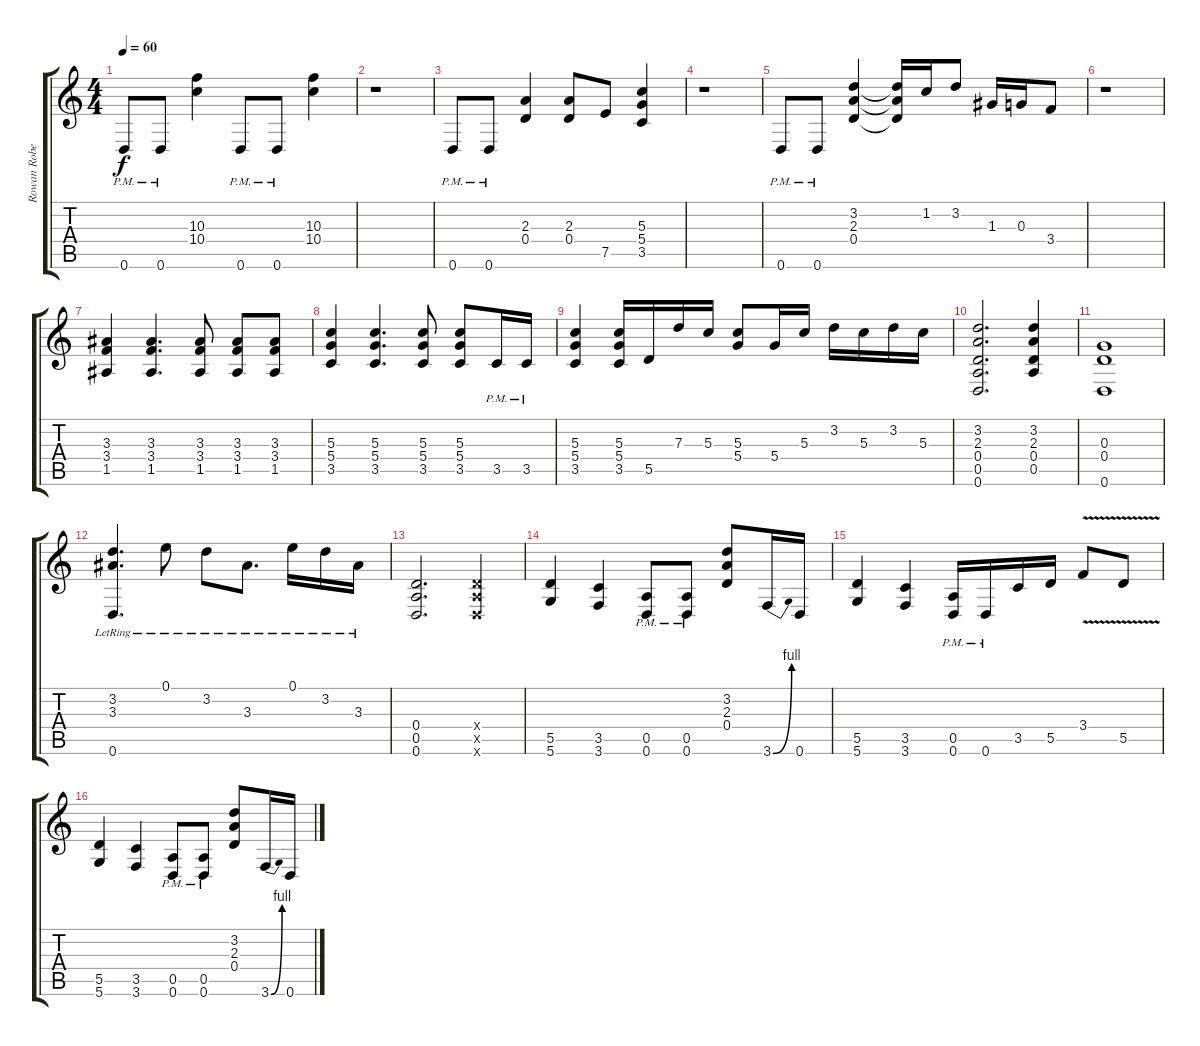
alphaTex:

\track ("Rowan Robertson III" "Rowan Robe") {instrument distortionguitar}
\staff {score tabs}
\tuning (E4 B3 G3 D3 A2 D2) {hide}
\ts (4 4)
\tempo 60
\clef g2
\ks c
0.6{pm}.8{dy f} 0.6{pm}.8 (10.3 10.4).4 0.6{pm}.8 0.6{pm}.8 (10.3 10.4).4 |
r.1 |
0.6{pm}.8 0.6{pm}.8 (2.3 0.4).4 (2.3 0.4).8 7.5.8 (5.3 5.4 3.5).4 |
r.1 |
0.6{pm}.8 0.6{pm}.8 (3.2 2.3 0.4).4 (3.2{t} 2.3{t} 0.4{t}).16 1.2.16 3.2.8 1.3.16 0.3.16 3.4.8 |
r.1 |
(3.3 3.4 1.5).4 (3.3 3.4 1.5).4{d} (3.3 3.4 1.5).8 (3.3 3.4 1.5).8 (3.3 3.4 1.5).8 |
(5.3 5.4 3.5).4 (5.3 5.4 3.5).4{d} (5.3 5.4 3.5).8 (5.3 5.4 3.5).8 3.5{pm}.16 3.5{pm}.16 |
(5.3 5.4 3.5).4 (5.3 5.4 3.5).16 5.5.16 7.3.16 5.3.16 (5.3 5.4).8 5.4.16 5.3.16 3.2.16 5.3.16 3.2.16 5.3.16 |
(3.2 2.3 0.4 0.5 0.6).2{d} (3.2 2.3 0.4 0.5).4 |
(0.3 0.4 0.6).1 |
(3.2 3.3 0.6{lr}).4{d} 0.1{lr}.8 3.2{lr}.8 3.3{lr}.8{d} 0.1{lr}.16 3.2{lr}.16 3.3{lr}.16 |
(0.4 0.5 0.6).2{d} (0.4{x} 0.5{x} 0.6{x}).4 |
(5.5 5.6).4 (3.5 3.6).4 (0.5{pm} 0.6{pm}).8 (0.5{pm} 0.6{pm}).8 (3.2 2.3 0.4).8 3.6{be (bend 0 0 60 4)}.16 0.6.16 |
(5.5 5.6).4 (3.5 3.6).4 (0.5{pm} 0.6{pm}).16 0.6{pm}.16 3.5.16 5.5.16 3.4{v}.8 5.5{v}.8 |
(5.5 5.6).4 (3.5 3.6).4 (0.5{pm} 0.6{pm}).8 (0.5{pm} 0.6{pm}).8 (3.2 2.3 0.4).8 3.6{be (bend 0 0 60 4)}.16 0.6.16
